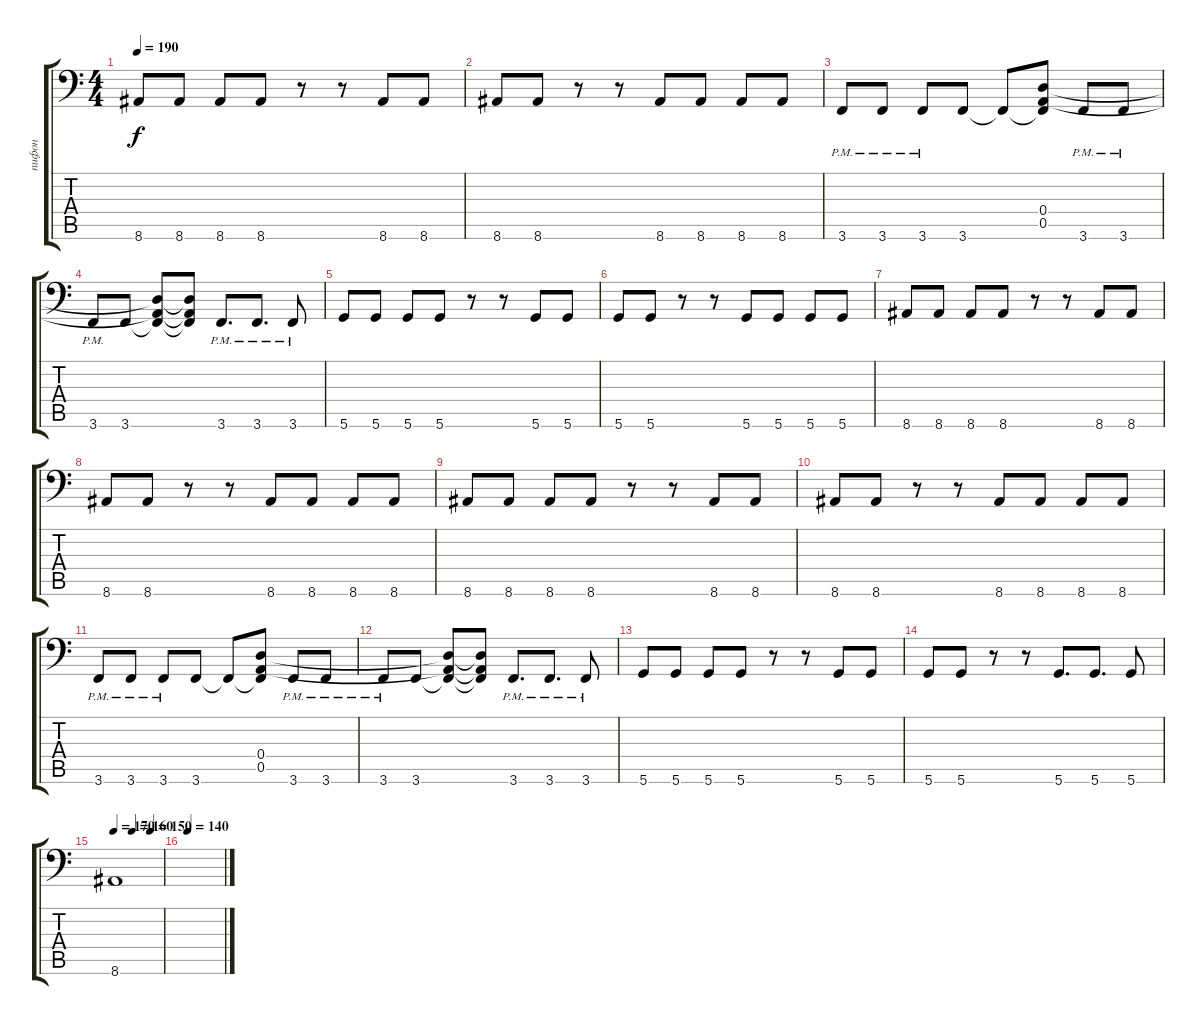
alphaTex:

\track ("пифон" "пифон") {instrument electricbasspick}
\staff {score tabs}
\tuning (E3 B3 G2 D2 A1 D1) {hide}
\ts (4 4)
\tempo 190
\clef f4
\ks c
8.6.8{dy f} 8.6.8 8.6.8 8.6.8 r.8 r.8 8.6.8 8.6.8 |
8.6.8 8.6.8 r.8 r.8 8.6.8 8.6.8 8.6.8 8.6.8 |
3.6{pm}.8 3.6{pm}.8 3.6{pm}.8 3.6.8 3.6{t}.8 (0.4 0.5 3.6{t}).8 3.6{pm}.8 3.6{pm}.8 |
3.6{pm}.8 3.6.8 (0.4{t} 0.5{t} 3.6{t}).8 (0.4{t} 0.5{t} 3.6{t}).8 3.6{pm}.8{d} 3.6{pm}.8{d} 3.6{pm}.8 |
5.6.8 5.6.8 5.6.8 5.6.8 r.8 r.8 5.6.8 5.6.8 |
5.6.8 5.6.8 r.8 r.8 5.6.8 5.6.8 5.6.8 5.6.8 |
8.6.8 8.6.8 8.6.8 8.6.8 r.8 r.8 8.6.8 8.6.8 |
8.6.8 8.6.8 r.8 r.8 8.6.8 8.6.8 8.6.8 8.6.8 |
8.6.8 8.6.8 8.6.8 8.6.8 r.8 r.8 8.6.8 8.6.8 |
8.6.8 8.6.8 r.8 r.8 8.6.8 8.6.8 8.6.8 8.6.8 |
3.6{pm}.8 3.6{pm}.8 3.6{pm}.8 3.6.8 3.6{t}.8 (0.4 0.5 3.6{t}).8 3.6{pm}.8 3.6{pm}.8 |
3.6{pm}.8 3.6.8 (0.4{t} 0.5{t} 3.6{t}).8 (0.4{t} 0.5{t} 3.6{t}).8 3.6{pm}.8{d} 3.6{pm}.8{d} 3.6{pm}.8 |
5.6.8 5.6.8 5.6.8 5.6.8 r.8 r.8 5.6.8 5.6.8 |
5.6.8 5.6.8 r.8 r.8 5.6.8{d} 5.6.8{d} 5.6.8 |
\tempo 170
\tempo (160 0.375)
\tempo (150 0.75)
8.6.1 |
\tempo (140 0.125)
